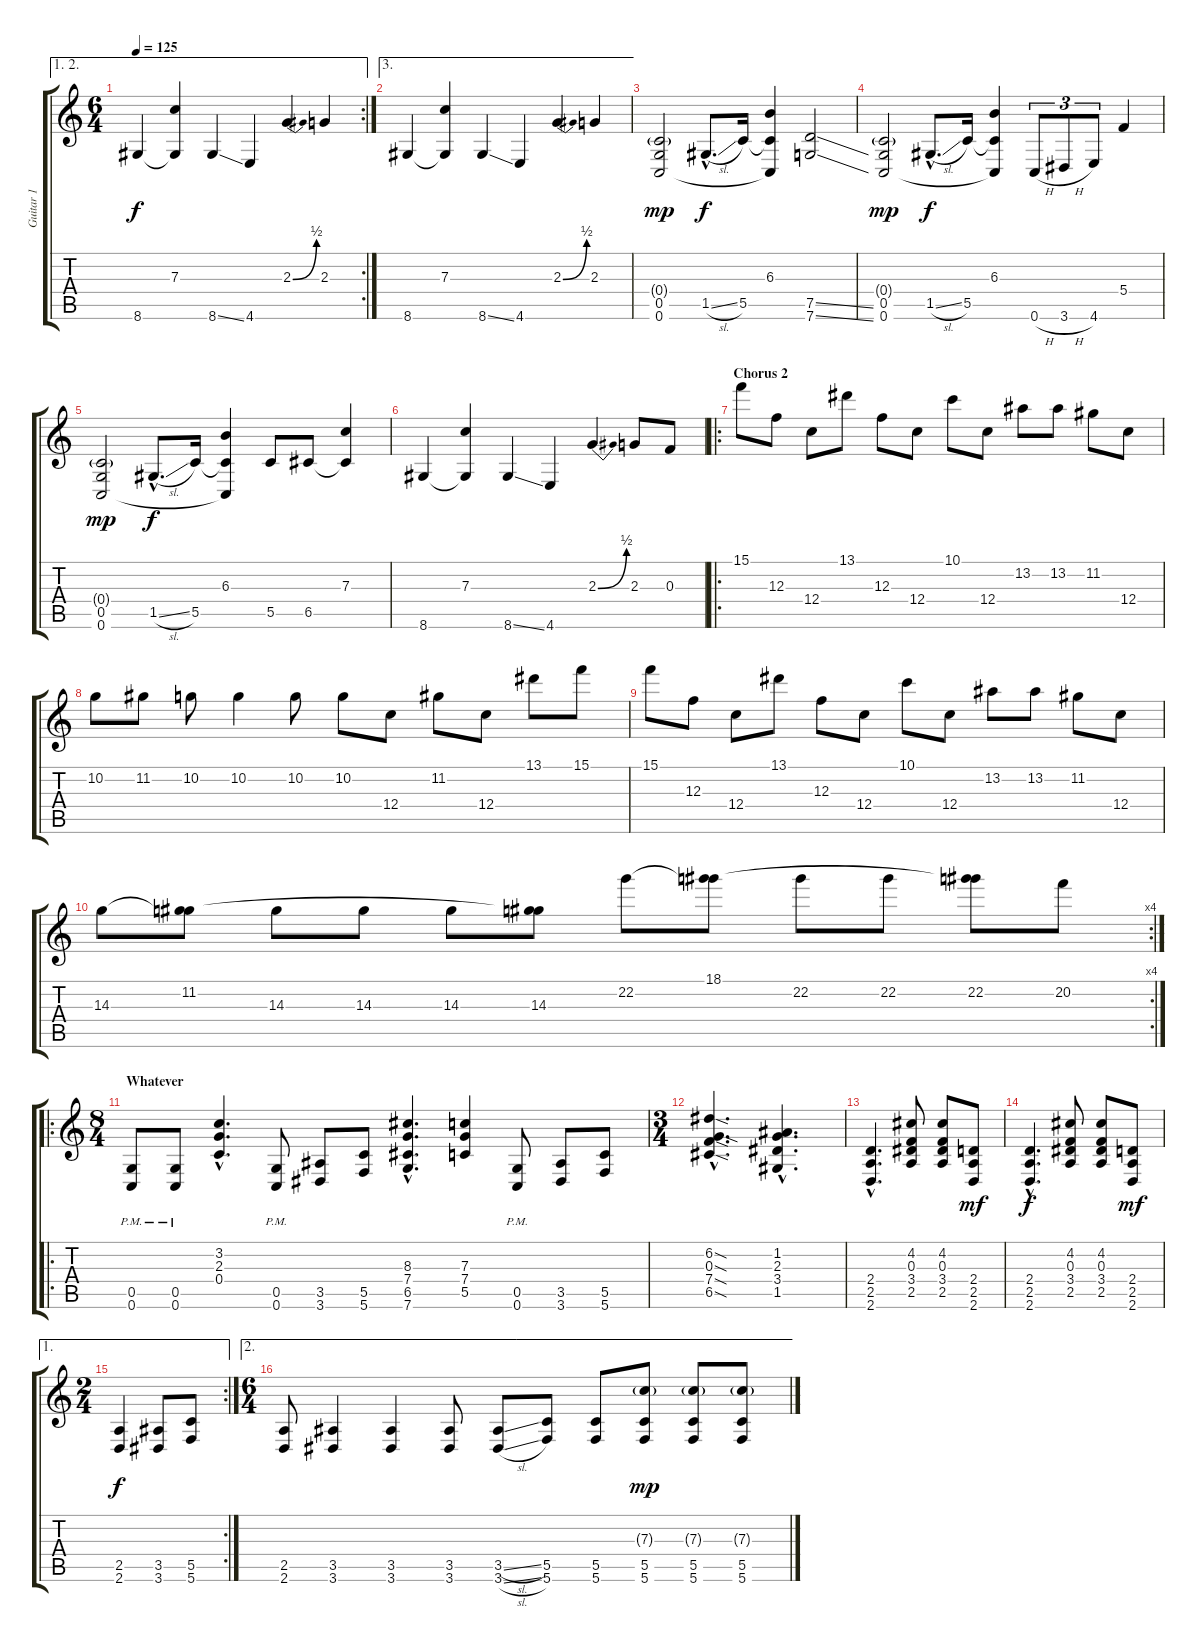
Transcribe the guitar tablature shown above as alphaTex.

\track ("Guitar 1" "Guitar 1") {instrument distortionguitar}
\staff {score tabs}
\tuning (D4 A3 F3 C3 G2 C2) {hide}
\ae (1 2)
\rc 2
\ts (6 4)
\tempo 125
\clef g2
\ks c
8.6.4{dy f} (7.3 8.6{t}).4 8.6{ss}.4 4.6.4 2.3{be (bend 0 0 60 2)}.4 2.3.4 |
\ae 3
8.6.4 (7.3 8.6{t}).4 8.6{ss}.4 4.6.4 2.3{be (bend 0 0 60 2)}.4 2.3.4 |
(0.4{g} 0.5 0.6).2{dy mp} 1.5{sl hac}.8{d dy f} 5.5.16 (6.3 5.5{t} 0.6{t}).4 (7.5{ss} 7.6{ss}).2 |
(0.4{g} 0.5 0.6).2{dy mp} 1.5{sl hac}.8{d dy f} 5.5.16 (6.3 5.5{t} 0.6{t}).4 0.6{h}.8{tu (3 2)} 3.6{h}.8{tu (3 2)} 4.6.8{tu (3 2)} 5.4.4 |
(0.4{g} 0.5 0.6).2{dy mp} 1.5{sl hac}.8{d dy f} 5.5.16 (6.3 5.5{t} 0.6{t}).4 5.5.8 6.5.8 (7.3 6.5{t}).4 |
8.6.4 (7.3 8.6{t}).4 8.6{ss}.4 4.6.4 2.3{be (bend 0 0 60 2)}.4 2.3.8 0.3.8 |
\ro
\section ("" "Chorus 2")
15.1.8{volume 11} 12.3.8 12.4.8 13.1.8 12.3.8 12.4.8 10.1.8 12.4.8 13.2.8 13.2.8 11.2.8 12.4.8 |
10.2.8 11.2.8 10.2.8 10.2.4 10.2.8 10.2.8 12.4.8 11.2.8 12.4.8 13.1.8 15.1.8 |
15.1.8 12.3.8 12.4.8 13.1.8 12.3.8 12.4.8 10.1.8 12.4.8 13.2.8 13.2.8 11.2.8 12.4.8 |
\rc 4
14.3.8 (11.2 14.3{t}).8 14.3.8 14.3.8 14.3.8 (11.2{t} 14.3).8 22.2.8 (18.1 22.2{t}).8 22.2.8 22.2.8 (18.1{t} 22.2).8 20.2.8 |
\ro
\ts (8 4)
\section ("" "Whatever")
(0.5{pm} 0.6{pm}).8{volume 13} (0.5{pm} 0.6{pm}).8 (3.2{hac} 2.3{hac} 0.4{hac}).4{d} (0.5{pm} 0.6{pm}).8 (3.5 3.6).8 (5.5 5.6).8 (8.3{hac} 7.4{hac} 6.5{hac} 7.6{hac}).4{d} (7.3 7.4 5.5).4 (0.5{pm} 0.6{pm}).8 (3.5 3.6).8 (5.5 5.6).8 |
\ts (3 4)
(6.2{sod hac} 0.3{sod hac} 7.4{sod hac} 6.5{sod hac}).4{d} (1.2{hac} 2.3{hac} 3.4{hac} 1.5{hac}).4{d} |
(2.4{hac} 2.5{hac} 2.6{hac}).4{d} (4.2 0.3 3.4 2.5).8 (4.2 0.3 3.4 2.5).8 (2.4 2.5 2.6).8{dy mf} |
(2.4{hac} 2.5{hac} 2.6{hac}).4{d dy f} (4.2 0.3 3.4 2.5).8 (4.2 0.3 3.4 2.5).8 (2.4 2.5 2.6).8{dy mf} |
\ae 1
\rc 2
\ts (2 4)
(2.5 2.6).4{dy f} (3.5 3.6).8 (5.5 5.6).8 |
\ae 2
\ts (6 4)
(2.5 2.6).8 (3.5 3.6).4 (3.5 3.6).4 (3.5 3.6).8 (3.5{sl} 3.6{sl}).8 (5.5 5.6).8 (5.5 5.6).8 (7.3{g} 5.5 5.6).8{dy mp} (7.3{g} 5.5 5.6).8 (7.3{g} 5.5 5.6).8
